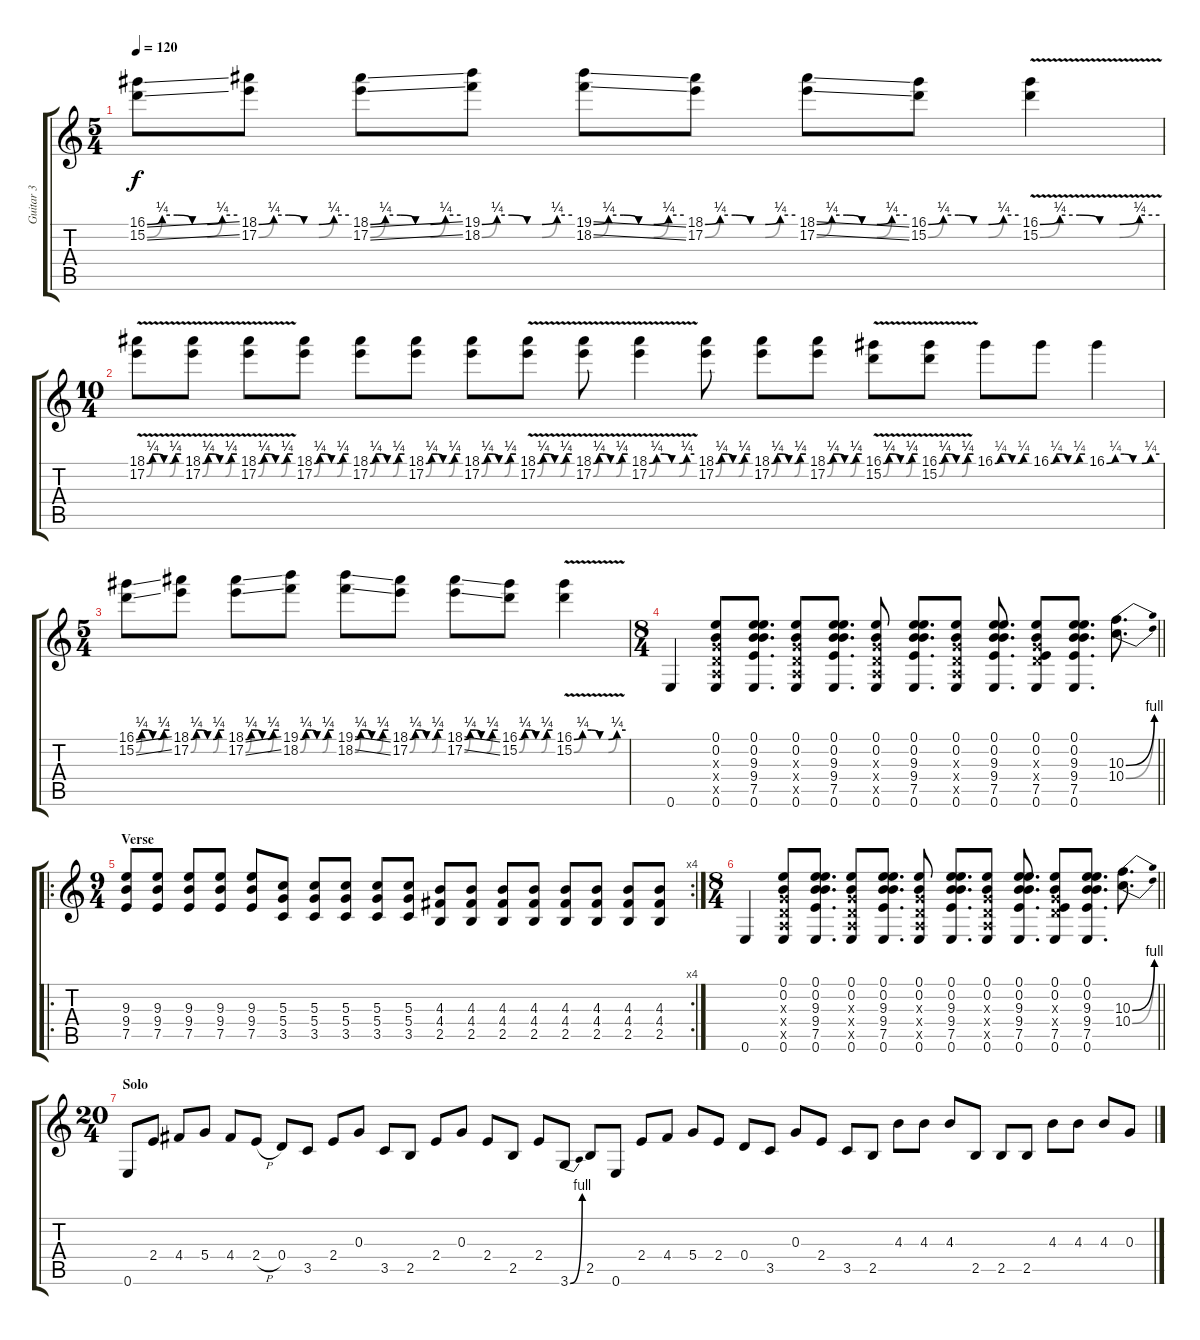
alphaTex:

\track ("Guitar 3" "Guitar 3") {instrument overdrivenguitar}
\staff {score tabs}
\tuning (E4 B3 G3 D3 A2 E2) {hide}
\ts (5 4)
\tempo 120
\clef g2
\ks c
(16.1{be (custom 0 0 10 1 20 1 30 0 40 0 50 1 60 1) ss} 15.2{be (custom 0 0 10 1 20 1 30 0 40 0 50 1 60 1) ss}).8{dy f} (18.1{be (custom 0 0 10 1 20 1 30 0 40 0 50 1 60 1)} 17.2{be (custom 0 0 10 1 20 1 30 0 40 0 50 1 60 1)}).8 (18.1{be (custom 0 0 10 1 20 1 30 0 40 0 50 1 60 1) ss} 17.2{be (custom 0 0 10 1 20 1 30 0 40 0 50 1 60 1) ss}).8 (19.1{be (custom 0 0 10 1 20 1 30 0 40 0 50 1 60 1)} 18.2{be (custom 0 0 10 1 20 1 30 0 40 0 50 1 60 1)}).8 (19.1{be (custom 0 0 10 1 20 1 30 0 40 0 50 1 60 1) ss} 18.2{be (custom 0 0 10 1 20 1 30 0 40 0 50 1 60 1) ss}).8 (18.1{be (custom 0 0 10 1 20 1 30 0 40 0 50 1 60 1)} 17.2{be (custom 0 0 10 1 20 1 30 0 40 0 50 1 60 1)}).8 (18.1{be (custom 0 0 10 1 20 1 30 0 40 0 50 1 60 1) ss} 17.2{be (custom 0 0 10 1 20 1 30 0 40 0 50 1 60 1) ss}).8 (16.1{be (custom 0 0 10 1 20 1 30 0 40 0 50 1 60 1)} 15.2{be (custom 0 0 10 1 20 1 30 0 40 0 50 1 60 1)}).8 (16.1{be (custom 0 0 10 1 20 1 30 0 40 0 50 1 60 1) v} 15.2{be (custom 0 0 10 1 20 1 30 0 40 0 50 1 60 1) v}).4 |
\ts (10 4)
(18.1{be (custom 0 0 10 1 20 1 30 0 40 0 50 1 60 1) v} 17.2{be (custom 0 0 10 1 20 1 30 0 40 0 50 1 60 1) v}).8 (18.1{be (custom 0 0 10 1 20 1 30 0 40 0 50 1 60 1) v} 17.2{be (custom 0 0 10 1 20 1 30 0 40 0 50 1 60 1) v}).8 (18.1{be (custom 0 0 10 1 20 1 30 0 40 0 50 1 60 1) v} 17.2{be (custom 0 0 10 1 20 1 30 0 40 0 50 1 60 1) v}).8 (18.1{be (custom 0 0 10 1 20 1 30 0 40 0 50 1 60 1)} 17.2{be (custom 0 0 10 1 20 1 30 0 40 0 50 1 60 1)}).8 (18.1{be (custom 0 0 10 1 20 1 30 0 40 0 50 1 60 1)} 17.2{be (custom 0 0 10 1 20 1 30 0 40 0 50 1 60 1)}).8 (18.1{be (custom 0 0 10 1 20 1 30 0 40 0 50 1 60 1)} 17.2{be (custom 0 0 10 1 20 1 30 0 40 0 50 1 60 1)}).8 (18.1{be (custom 0 0 10 1 20 1 30 0 40 0 50 1 60 1)} 17.2{be (custom 0 0 10 1 20 1 30 0 40 0 50 1 60 1)}).8 (18.1{be (custom 0 0 10 1 20 1 30 0 40 0 50 1 60 1) v} 17.2{be (custom 0 0 10 1 20 1 30 0 40 0 50 1 60 1) v}).8 (18.1{be (custom 0 0 10 1 20 1 30 0 40 0 50 1 60 1) v} 17.2{be (custom 0 0 10 1 20 1 30 0 40 0 50 1 60 1) v}).8 (18.1{be (custom 0 0 10 1 20 1 30 0 40 0 50 1 60 1) v} 17.2{be (custom 0 0 10 1 20 1 30 0 40 0 50 1 60 1) v}).4 (18.1{be (custom 0 0 10 1 20 1 30 0 40 0 50 1 60 1)} 17.2{be (custom 0 0 10 1 20 1 30 0 40 0 50 1 60 1)}).8 (18.1{be (custom 0 0 10 1 20 1 30 0 40 0 50 1 60 1)} 17.2{be (custom 0 0 10 1 20 1 30 0 40 0 50 1 60 1)}).8 (18.1{be (custom 0 0 10 1 20 1 30 0 40 0 50 1 60 1)} 17.2{be (custom 0 0 10 1 20 1 30 0 40 0 50 1 60 1)}).8 (16.1{be (custom 0 0 10 1 20 1 30 0 40 0 50 1 60 1) v} 15.2{be (custom 0 0 10 1 20 1 30 0 40 0 50 1 60 1)}).8 (16.1{be (custom 0 0 10 1 20 1 30 0 40 0 50 1 60 1) v} 15.2{be (custom 0 0 10 1 20 1 30 0 40 0 50 1 60 1) v}).8 16.1{be (custom 0 0 10 1 20 1 30 0 40 0 50 1 60 1)}.8 16.1{be (custom 0 0 10 1 20 1 30 0 40 0 50 1 60 1)}.8 16.1{be (custom 0 0 10 1 20 1 30 0 40 0 50 1 60 1)}.4 |
\ts (5 4)
(16.1{be (custom 0 0 10 1 20 1 30 0 40 0 50 1 60 1) ss} 15.2{be (custom 0 0 10 1 20 1 30 0 40 0 50 1 60 1) ss}).8 (18.1{be (custom 0 0 10 1 20 1 30 0 40 0 50 1 60 1)} 17.2{be (custom 0 0 10 1 20 1 30 0 40 0 50 1 60 1)}).8 (18.1{be (custom 0 0 10 1 20 1 30 0 40 0 50 1 60 1) ss} 17.2{be (custom 0 0 10 1 20 1 30 0 40 0 50 1 60 1) ss}).8 (19.1{be (custom 0 0 10 1 20 1 30 0 40 0 50 1 60 1)} 18.2{be (custom 0 0 10 1 20 1 30 0 40 0 50 1 60 1)}).8 (19.1{be (custom 0 0 10 1 20 1 30 0 40 0 50 1 60 1) ss} 18.2{be (custom 0 0 10 1 20 1 30 0 40 0 50 1 60 1) ss}).8 (18.1{be (custom 0 0 10 1 20 1 30 0 40 0 50 1 60 1)} 17.2{be (custom 0 0 10 1 20 1 30 0 40 0 50 1 60 1)}).8 (18.1{be (custom 0 0 10 1 20 1 30 0 40 0 50 1 60 1) ss} 17.2{be (custom 0 0 10 1 20 1 30 0 40 0 50 1 60 1) ss}).8 (16.1{be (custom 0 0 10 1 20 1 30 0 40 0 50 1 60 1)} 15.2{be (custom 0 0 10 1 20 1 30 0 40 0 50 1 60 1)}).8 (16.1{be (custom 0 0 10 1 20 1 30 0 40 0 50 1 60 1) v} 15.2{be (custom 0 0 10 1 20 1 30 0 40 0 50 1 60 1) v}).4 |
\ts (8 4)
\barLineRight lightlight
0.6.4 (0.1 0.2 0.3{x} 0.4{x} 0.5{x} 0.6).8 (0.1 0.2 9.3 9.4 7.5 0.6).8{d} (0.1 0.2 0.3{x} 0.4{x} 0.5{x} 0.6).8 (0.1 0.2 9.3 9.4 7.5 0.6).8{d} (0.1 0.2 0.3{x} 0.4{x} 0.5{x} 0.6).8 (0.1 0.2 9.3 9.4 7.5 0.6).8{d} (0.1 0.2 0.3{x} 0.4{x} 0.5{x} 0.6).8 (0.1 0.2 9.3 9.4 7.5 0.6).8{d} (0.1 0.2 0.3{x} 0.4{x} 7.5 0.6).8 (0.1 0.2 9.3 9.4 7.5 0.6).8{d} (10.3{be (bend 0 0 60 4)} 10.4{be (bend 0 0 60 4)}).8{d} |
\ro
\rc 4
\ts (9 4)
\section ("" "Verse")
(9.3 9.4 7.5).8 (9.3 9.4 7.5).8 (9.3 9.4 7.5).8 (9.3 9.4 7.5).8 (9.3 9.4 7.5).8 (5.3 5.4 3.5).8 (5.3 5.4 3.5).8 (5.3 5.4 3.5).8 (5.3 5.4 3.5).8 (5.3 5.4 3.5).8 (4.3 4.4 2.5).8 (4.3 4.4 2.5).8 (4.3 4.4 2.5).8 (4.3 4.4 2.5).8 (4.3 4.4 2.5).8 (4.3 4.4 2.5).8 (4.3 4.4 2.5).8 (4.3 4.4 2.5).8 |
\ts (8 4)
\barLineRight lightlight
0.6.4 (0.1 0.2 0.3{x} 0.4{x} 0.5{x} 0.6).8 (0.1 0.2 9.3 9.4 7.5 0.6).8{d} (0.1 0.2 0.3{x} 0.4{x} 0.5{x} 0.6).8 (0.1 0.2 9.3 9.4 7.5 0.6).8{d} (0.1 0.2 0.3{x} 0.4{x} 0.5{x} 0.6).8 (0.1 0.2 9.3 9.4 7.5 0.6).8{d} (0.1 0.2 0.3{x} 0.4{x} 0.5{x} 0.6).8 (0.1 0.2 9.3 9.4 7.5 0.6).8{d} (0.1 0.2 0.3{x} 0.4{x} 7.5 0.6).8 (0.1 0.2 9.3 9.4 7.5 0.6).8{d} (10.3{be (bend 0 0 60 4)} 10.4{be (bend 0 0 60 4)}).8{d} |
\ts (20 4)
\section ("" "Solo")
0.6.8 2.4.8 4.4.8 5.4.8 4.4.8 2.4{h}.8 0.4.8 3.5.8 2.4.8 0.3.8 3.5.8 2.5.8 2.4.8 0.3.8 2.4.8 2.5.8 2.4.8 3.6{be (bend 0 0 60 4)}.8 2.5.8 0.6.8 2.4.8 4.4.8 5.4.8 2.4.8 0.4.8 3.5.8 0.3.8 2.4.8 3.5.8 2.5.8 4.3.8 4.3.8 4.3.8 2.5.8 2.5.8 2.5.8 4.3.8 4.3.8 4.3.8 0.3.8
